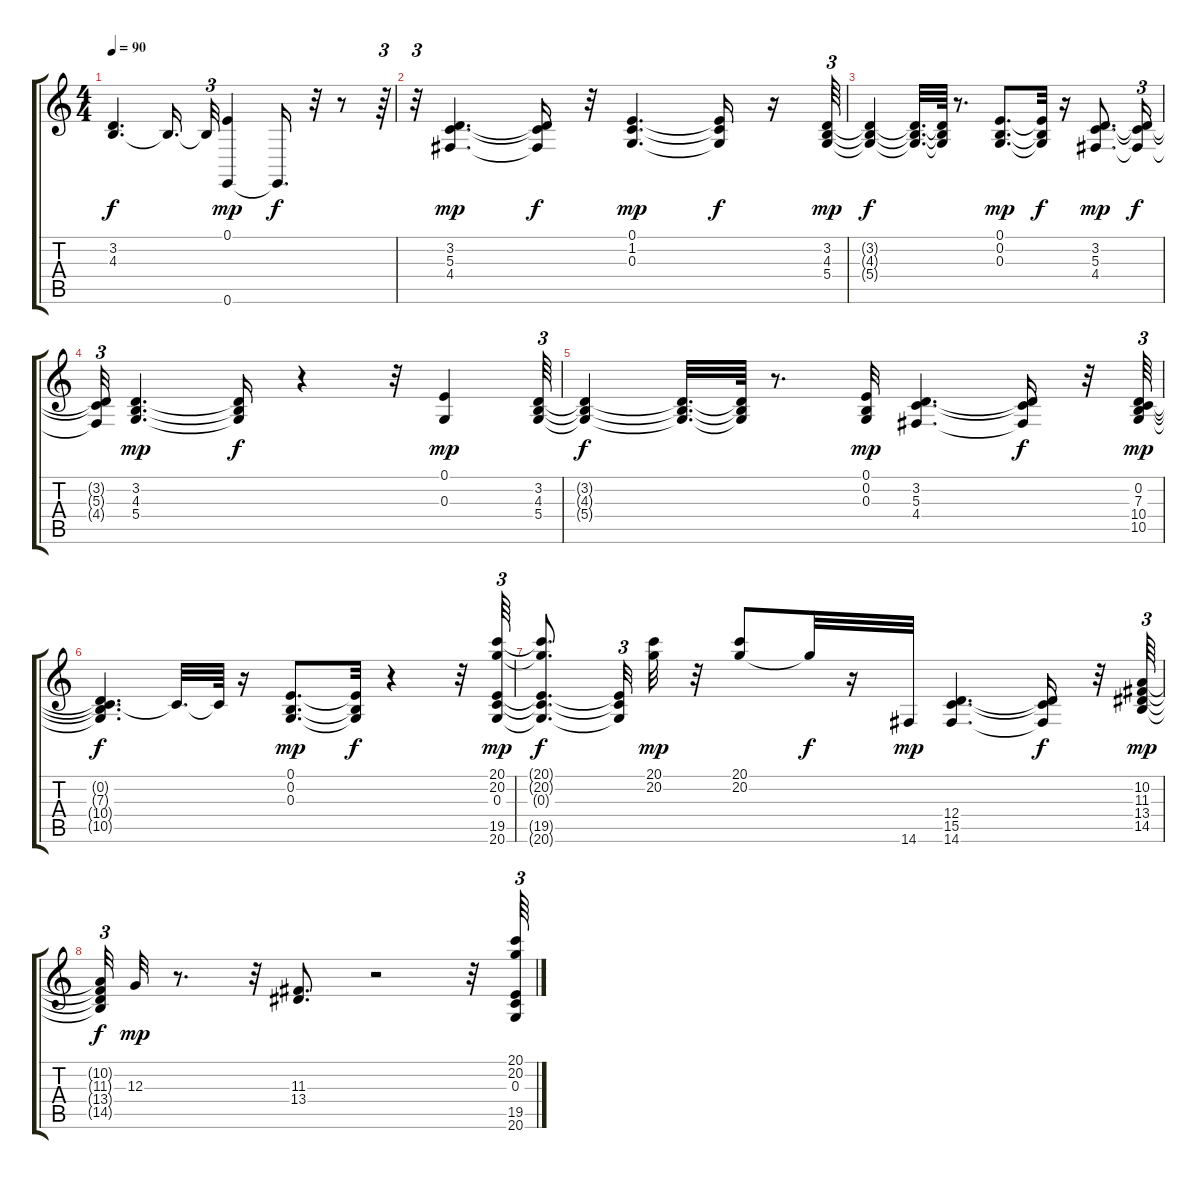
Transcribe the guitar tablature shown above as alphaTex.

\track "" {instrument pad2warm}
\staff {score tabs}
\tuning (E4 B3 G3 D3 A2 E2) {hide}
\ts (4 4)
\tempo 90
\clef g2
\ks c
(3.2{t} 4.3{t}).4{d dy f} 4.3{t}.16{d} 4.3{t}.32{tu (3 2)} (0.1 0.6).4{dy mp} 0.6{t}.16{d dy f} r.32 r.8 r.64{tu (3 2)} |
r.32{tu (3 2)} (3.2 5.3 4.4).4{d dy mp} (3.2{t} 5.3{t} 4.4{t}).16{dy f} r.32 (0.1 1.2 0.3).4{d dy mp} (0.1{t} 1.2{t} 0.3{t}).16{dy f} r.16 (3.2 4.3 5.4).64{tu (3 2) dy mp} |
(3.2{t} 4.3{t} 5.4{t}).4{dy f} (3.2{t} 4.3{t} 5.4{t}).32{d} (3.2{t} 4.3{t} 5.4{t}).64 r.8{d} (0.1 0.2 0.3).8{d dy mp} (0.1{t} 0.2{t} 0.3{t}).32{dy f} r.16 (3.2 5.3 4.4).8{d dy mp} (3.2{t} 5.3{t} 4.4{t}).16{tu (3 2) dy f} |
(3.2{t} 5.3{t} 4.4{t}).32{tu (3 2)} (3.2 4.3 5.4).4{d dy mp} (3.2{t} 4.3{t} 5.4{t}).16{dy f} r.4 r.32 (0.1 0.3).4{dy mp} (3.2 4.3 5.4).64{tu (3 2)} |
(3.2{t} 4.3{t} 5.4{t}).4{dy f} (3.2{t} 4.3{t} 5.4{t}).32{d} (3.2{t} 4.3{t} 5.4{t}).64 r.8{d} (0.1 0.2 0.3).32{dy mp} (3.2 5.3 4.4).4{d} (3.2{t} 5.3{t} 4.4{t}).16{dy f} r.32 (0.2 7.3 10.4 10.5).64{tu (3 2) dy mp} |
(0.2{t} 7.3{t} 10.4{t} 10.5{t}).4{d dy f} 10.4{t}.32{d} 10.4{t}.64 r.16 (0.1 0.2 0.3).8{d dy mp} (0.1{t} 0.2{t} 0.3{t}).32{dy f} r.4 r.32 (20.1 20.2 0.3 19.5 20.6).64{tu (3 2) dy mp} |
(20.1{t} 20.2{t} 0.3{t} 19.5{t} 20.6{t}).8{d dy f} (0.3{t} 19.5{t} 20.6{t}).32{tu (3 2)} (20.1 20.2).32{dy mp} r.32 (20.1 20.2).8 20.2{t}.32{dy f} r.16 14.6.32{dy mp} (12.4 15.5 14.6).4{d} (12.4{t} 15.5{t} 14.6{t}).16{dy f} r.32 (10.2 11.3 13.4 14.5).64{tu (3 2) dy mp} |
(10.2{t} 11.3{t} 13.4{t} 14.5{t}).32{tu (3 2) dy f} 12.3.32{dy mp} r.8{d} r.32 (11.3 13.4).8{d} r.2 r.32 (20.1 20.2 0.3 19.5 20.6).64{tu (3 2)}
